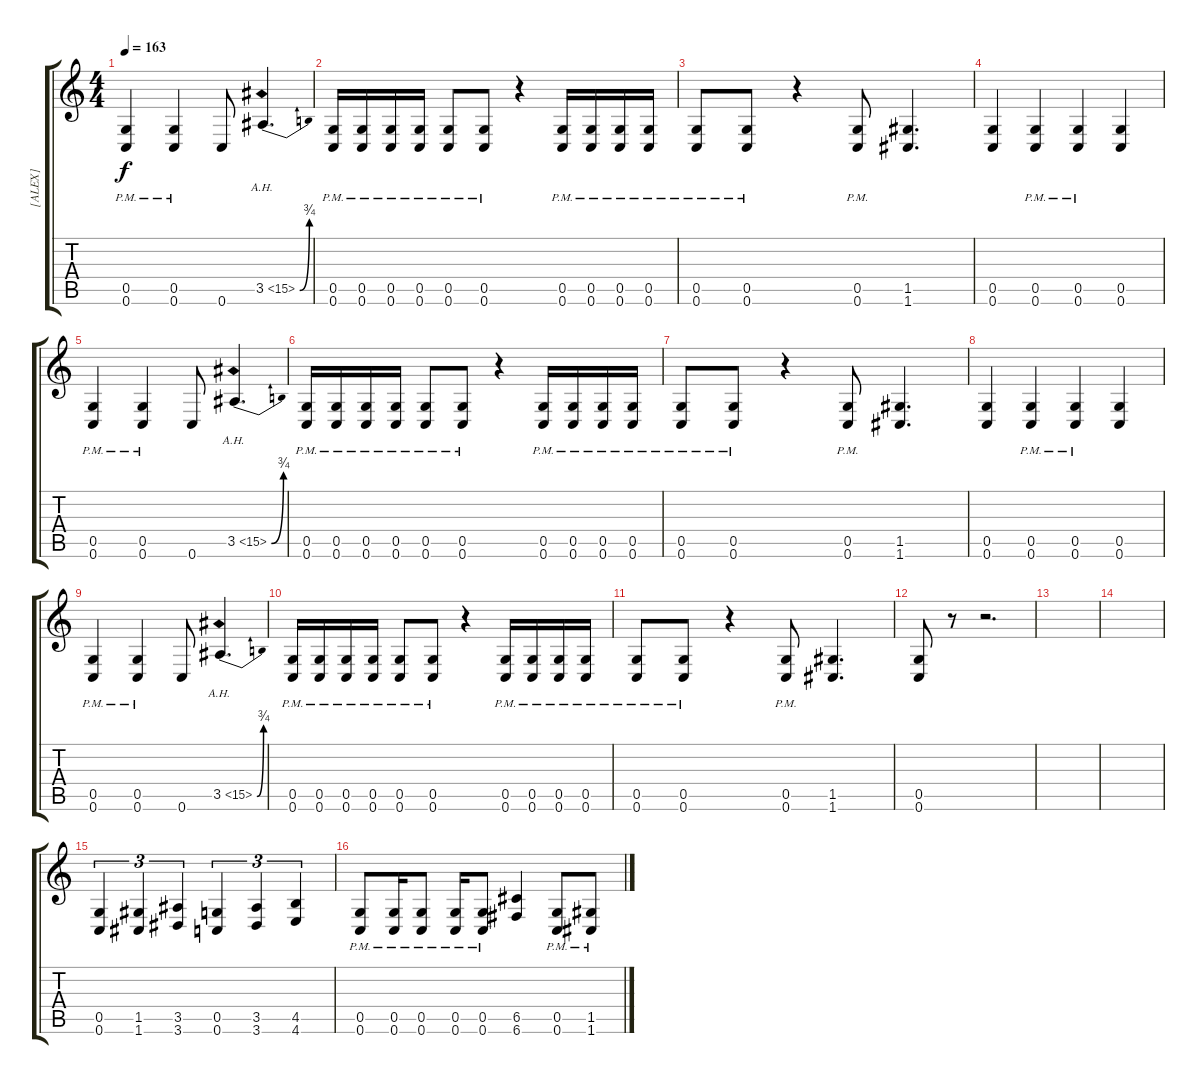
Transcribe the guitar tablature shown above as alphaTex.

\track ("[ALEX]" "[ALEX]") {instrument distortionguitar}
\staff {score tabs}
\tuning (D4 A3 F3 C3 G2 C2) {hide}
\ts (4 4)
\tempo 163
\clef g2
\ks c
(0.5{pm} 0.6).4{dy f} (0.5{pm} 0.6).4 0.6.8 3.5{be (bend 0 0 60 3) ah 12}.4{d} |
(0.5{pm} 0.6).16 (0.5{pm} 0.6).16 (0.5{pm} 0.6).16 (0.5{pm} 0.6).16 (0.5{pm} 0.6).8 (0.5{pm} 0.6).8 r.4 (0.5{pm} 0.6).16 (0.5{pm} 0.6).16 (0.5{pm} 0.6).16 (0.5{pm} 0.6).16 |
(0.5{pm} 0.6).8 (0.5{pm} 0.6).8 r.4 (0.5{pm} 0.6).8 (1.5 1.6).4{d} |
(0.5 0.6).4 (0.5{pm} 0.6).4 (0.5{pm} 0.6).4 (0.5 0.6).4 |
(0.5{pm} 0.6).4 (0.5{pm} 0.6).4 0.6.8 3.5{be (bend 0 0 60 3) ah 12}.4{d} |
(0.5{pm} 0.6).16 (0.5{pm} 0.6).16 (0.5{pm} 0.6).16 (0.5{pm} 0.6).16 (0.5{pm} 0.6).8 (0.5{pm} 0.6).8 r.4 (0.5{pm} 0.6).16 (0.5{pm} 0.6).16 (0.5{pm} 0.6).16 (0.5{pm} 0.6).16 |
(0.5{pm} 0.6).8 (0.5{pm} 0.6).8 r.4 (0.5{pm} 0.6).8 (1.5 1.6).4{d} |
(0.5 0.6).4 (0.5{pm} 0.6).4 (0.5{pm} 0.6).4 (0.5 0.6).4 |
(0.5{pm} 0.6).4 (0.5{pm} 0.6).4 0.6.8 3.5{be (bend 0 0 60 3) ah 12}.4{d} |
(0.5{pm} 0.6).16 (0.5{pm} 0.6).16 (0.5{pm} 0.6).16 (0.5{pm} 0.6).16 (0.5{pm} 0.6).8 (0.5{pm} 0.6).8 r.4 (0.5{pm} 0.6).16 (0.5{pm} 0.6).16 (0.5{pm} 0.6).16 (0.5{pm} 0.6).16 |
(0.5{pm} 0.6).8 (0.5{pm} 0.6).8 r.4 (0.5{pm} 0.6).8 (1.5 1.6).4{d} |
(0.5 0.6).8 r.8 r.2{d} |
|
|
(0.5 0.6).4{tu (3 2)} (1.5 1.6).4{tu (3 2)} (3.5 3.6).4{tu (3 2)} (0.5 0.6).4{tu (3 2)} (3.5 3.6).4{tu (3 2)} (4.5 4.6).4{tu (3 2)} |
(0.5{pm} 0.6).8 (0.5{pm} 0.6).16 (0.5{pm} 0.6).8 (0.5{pm} 0.6).16 (0.5{pm} 0.6).8 (6.5 6.6).4 (0.5{pm} 0.6).8 (1.5{pm} 1.6).8
